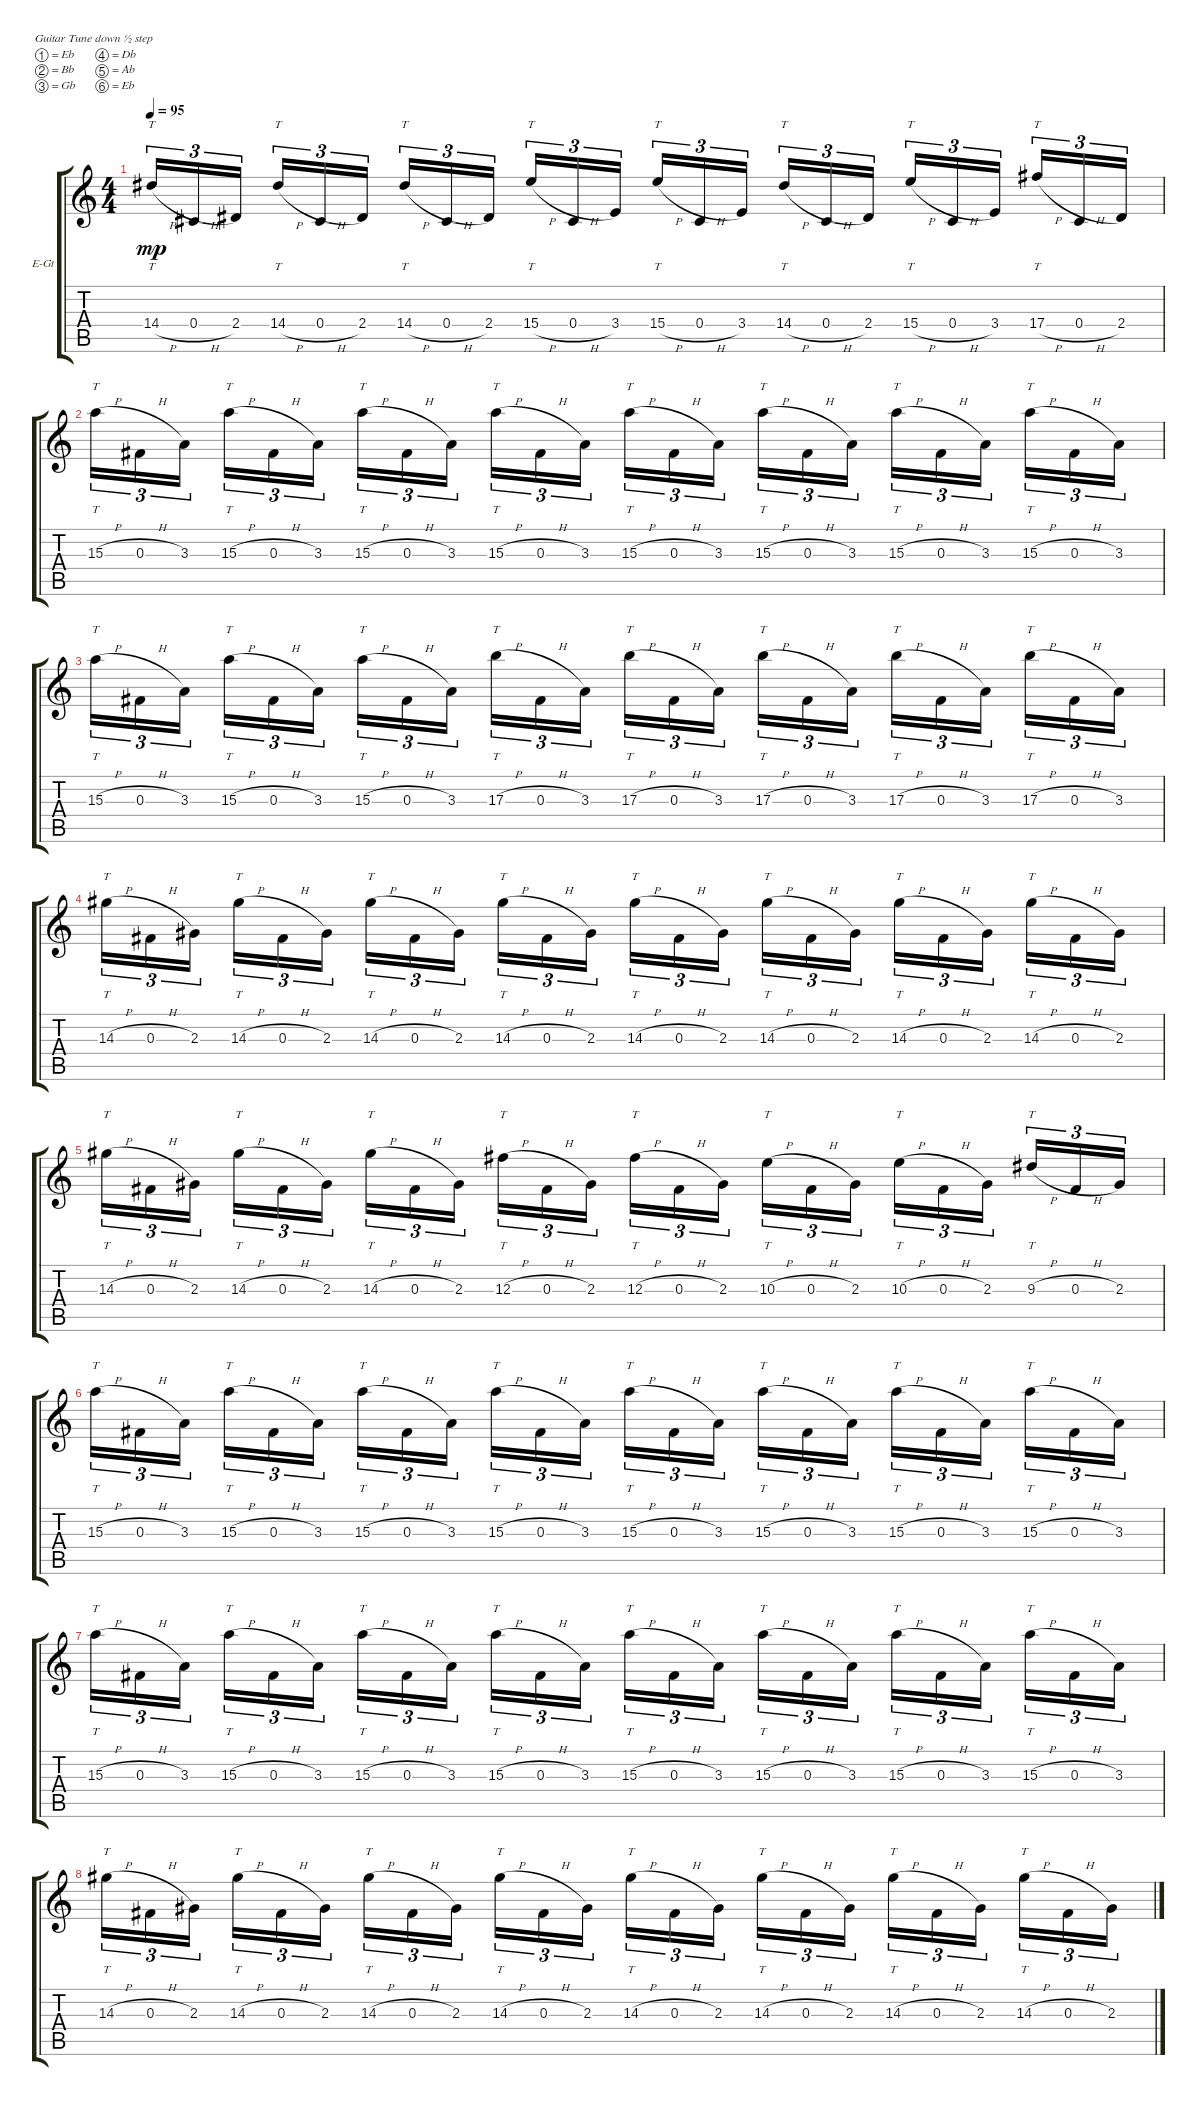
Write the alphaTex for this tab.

\defaultSystemsLayout 4
\bracketExtendMode groupsimilarinstruments
\firstSystemTrackNameOrientation horizontal
\otherSystemsTrackNameOrientation horizontal
\track ("Electric Guitar" "E-Gt") {instrument distortionguitar}
\staff {score tabs}
\tuning (Eb4 Bb3 Gb3 Db3 Ab2 Eb2)
\ts (4 4)
\tempo 95
\clef g2
\ks c
14.4{h}.16{tt tu (3 2) dy mp} 0.4{h}.16{tu (3 2)} 2.4.16{tu (3 2)} 14.4{h}.16{tt tu (3 2)} 0.4{h}.16{tu (3 2)} 2.4.16{tu (3 2)} 14.4{h}.16{tt tu (3 2)} 0.4{h}.16{tu (3 2)} 2.4.16{tu (3 2)} 15.4{h}.16{tt tu (3 2)} 0.4{h}.16{tu (3 2)} 3.4.16{tu (3 2)} 15.4{h}.16{tt tu (3 2)} 0.4{h}.16{tu (3 2)} 3.4.16{tu (3 2)} 14.4{h}.16{tt tu (3 2)} 0.4{h}.16{tu (3 2)} 2.4.16{tu (3 2)} 15.4{h}.16{tt tu (3 2)} 0.4{h}.16{tu (3 2)} 3.4.16{tu (3 2)} 17.4{h}.16{tt tu (3 2)} 0.4{h}.16{tu (3 2)} 2.4.16{tu (3 2)} |
15.3{h}.16{tt tu (3 2)} 0.3{h}.16{tu (3 2)} 3.3.16{tu (3 2)} 15.3{h}.16{tt tu (3 2)} 0.3{h}.16{tu (3 2)} 3.3.16{tu (3 2)} 15.3{h}.16{tt tu (3 2)} 0.3{h}.16{tu (3 2)} 3.3.16{tu (3 2)} 15.3{h}.16{tt tu (3 2)} 0.3{h}.16{tu (3 2)} 3.3.16{tu (3 2)} 15.3{h}.16{tt tu (3 2)} 0.3{h}.16{tu (3 2)} 3.3.16{tu (3 2)} 15.3{h}.16{tt tu (3 2)} 0.3{h}.16{tu (3 2)} 3.3.16{tu (3 2)} 15.3{h}.16{tt tu (3 2)} 0.3{h}.16{tu (3 2)} 3.3.16{tu (3 2)} 15.3{h}.16{tt tu (3 2)} 0.3{h}.16{tu (3 2)} 3.3.16{tu (3 2)} |
15.3{h}.16{tt tu (3 2)} 0.3{h}.16{tu (3 2)} 3.3.16{tu (3 2)} 15.3{h}.16{tt tu (3 2)} 0.3{h}.16{tu (3 2)} 3.3.16{tu (3 2)} 15.3{h}.16{tt tu (3 2)} 0.3{h}.16{tu (3 2)} 3.3.16{tu (3 2)} 17.3{h}.16{tt tu (3 2)} 0.3{h}.16{tu (3 2)} 3.3.16{tu (3 2)} 17.3{h}.16{tt tu (3 2)} 0.3{h}.16{tu (3 2)} 3.3.16{tu (3 2)} 17.3{h}.16{tt tu (3 2)} 0.3{h}.16{tu (3 2)} 3.3.16{tu (3 2)} 17.3{h}.16{tt tu (3 2)} 0.3{h}.16{tu (3 2)} 3.3.16{tu (3 2)} 17.3{h}.16{tt tu (3 2)} 0.3{h}.16{tu (3 2)} 3.3.16{tu (3 2)} |
14.3{h}.16{tt tu (3 2)} 0.3{h}.16{tu (3 2)} 2.3.16{tu (3 2)} 14.3{h}.16{tt tu (3 2)} 0.3{h}.16{tu (3 2)} 2.3.16{tu (3 2)} 14.3{h}.16{tt tu (3 2)} 0.3{h}.16{tu (3 2)} 2.3.16{tu (3 2)} 14.3{h}.16{tt tu (3 2)} 0.3{h}.16{tu (3 2)} 2.3.16{tu (3 2)} 14.3{h}.16{tt tu (3 2)} 0.3{h}.16{tu (3 2)} 2.3.16{tu (3 2)} 14.3{h}.16{tt tu (3 2)} 0.3{h}.16{tu (3 2)} 2.3.16{tu (3 2)} 14.3{h}.16{tt tu (3 2)} 0.3{h}.16{tu (3 2)} 2.3.16{tu (3 2)} 14.3{h}.16{tt tu (3 2)} 0.3{h}.16{tu (3 2)} 2.3.16{tu (3 2)} |
14.3{h}.16{tt tu (3 2)} 0.3{h}.16{tu (3 2)} 2.3.16{tu (3 2)} 14.3{h}.16{tt tu (3 2)} 0.3{h}.16{tu (3 2)} 2.3.16{tu (3 2)} 14.3{h}.16{tt tu (3 2)} 0.3{h}.16{tu (3 2)} 2.3.16{tu (3 2)} 12.3{h}.16{tt tu (3 2)} 0.3{h}.16{tu (3 2)} 2.3.16{tu (3 2)} 12.3{h}.16{tt tu (3 2)} 0.3{h}.16{tu (3 2)} 2.3.16{tu (3 2)} 10.3{h}.16{tt tu (3 2)} 0.3{h}.16{tu (3 2)} 2.3.16{tu (3 2)} 10.3{h}.16{tt tu (3 2)} 0.3{h}.16{tu (3 2)} 2.3.16{tu (3 2)} 9.3{h}.16{tt tu (3 2)} 0.3{h}.16{tu (3 2)} 2.3.16{tu (3 2)} |
15.3{h}.16{tt tu (3 2)} 0.3{h}.16{tu (3 2)} 3.3.16{tu (3 2)} 15.3{h}.16{tt tu (3 2)} 0.3{h}.16{tu (3 2)} 3.3.16{tu (3 2)} 15.3{h}.16{tt tu (3 2)} 0.3{h}.16{tu (3 2)} 3.3.16{tu (3 2)} 15.3{h}.16{tt tu (3 2)} 0.3{h}.16{tu (3 2)} 3.3.16{tu (3 2)} 15.3{h}.16{tt tu (3 2)} 0.3{h}.16{tu (3 2)} 3.3.16{tu (3 2)} 15.3{h}.16{tt tu (3 2)} 0.3{h}.16{tu (3 2)} 3.3.16{tu (3 2)} 15.3{h}.16{tt tu (3 2)} 0.3{h}.16{tu (3 2)} 3.3.16{tu (3 2)} 15.3{h}.16{tt tu (3 2)} 0.3{h}.16{tu (3 2)} 3.3.16{tu (3 2)} |
15.3{h}.16{tt tu (3 2)} 0.3{h}.16{tu (3 2)} 3.3.16{tu (3 2)} 15.3{h}.16{tt tu (3 2)} 0.3{h}.16{tu (3 2)} 3.3.16{tu (3 2)} 15.3{h}.16{tt tu (3 2)} 0.3{h}.16{tu (3 2)} 3.3.16{tu (3 2)} 15.3{h}.16{tt tu (3 2)} 0.3{h}.16{tu (3 2)} 3.3.16{tu (3 2)} 15.3{h}.16{tt tu (3 2)} 0.3{h}.16{tu (3 2)} 3.3.16{tu (3 2)} 15.3{h}.16{tt tu (3 2)} 0.3{h}.16{tu (3 2)} 3.3.16{tu (3 2)} 15.3{h}.16{tt tu (3 2)} 0.3{h}.16{tu (3 2)} 3.3.16{tu (3 2)} 15.3{h}.16{tt tu (3 2)} 0.3{h}.16{tu (3 2)} 3.3.16{tu (3 2)} |
14.3{h}.16{tt tu (3 2)} 0.3{h}.16{tu (3 2)} 2.3.16{tu (3 2)} 14.3{h}.16{tt tu (3 2)} 0.3{h}.16{tu (3 2)} 2.3.16{tu (3 2)} 14.3{h}.16{tt tu (3 2)} 0.3{h}.16{tu (3 2)} 2.3.16{tu (3 2)} 14.3{h}.16{tt tu (3 2)} 0.3{h}.16{tu (3 2)} 2.3.16{tu (3 2)} 14.3{h}.16{tt tu (3 2)} 0.3{h}.16{tu (3 2)} 2.3.16{tu (3 2)} 14.3{h}.16{tt tu (3 2)} 0.3{h}.16{tu (3 2)} 2.3.16{tu (3 2)} 14.3{h}.16{tt tu (3 2)} 0.3{h}.16{tu (3 2)} 2.3.16{tu (3 2)} 14.3{h}.16{tt tu (3 2)} 0.3{h}.16{tu (3 2)} 2.3.16{tu (3 2)}
